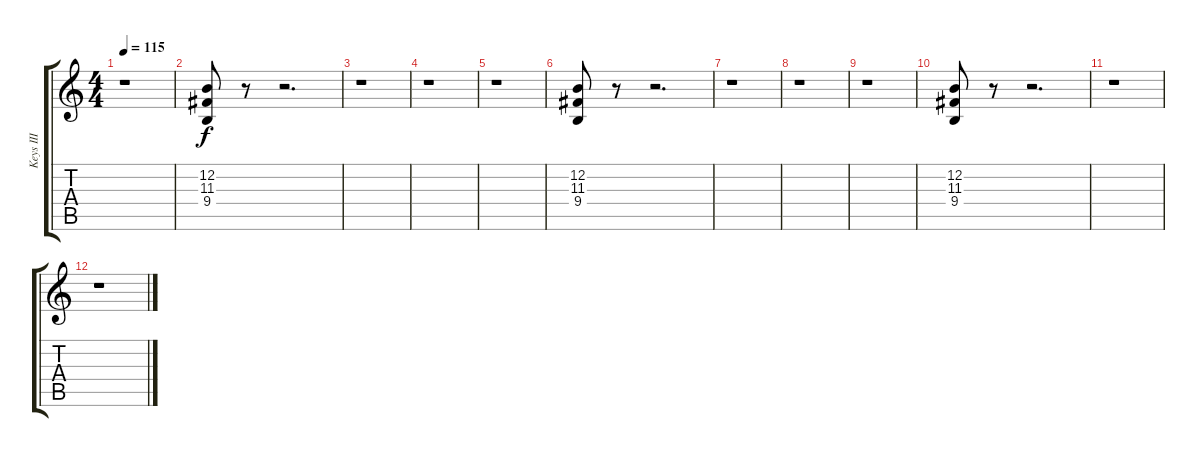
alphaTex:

\track ("Keys III" "Keys III") {instrument synthstrings1}
\staff {score tabs}
\tuning (E4 B3 G3 D3 A2 E2) {hide}
\ts (4 4)
\tempo 115
\clef g2
\ks c
r.1{dy f} |
(12.2 11.3 9.4).8 r.8 r.2{d} |
r.1 |
r.1 |
r.1 |
(12.2 11.3 9.4).8 r.8 r.2{d} |
r.1 |
r.1 |
r.1 |
(12.2 11.3 9.4).8 r.8 r.2{d} |
r.1 |
r.1
